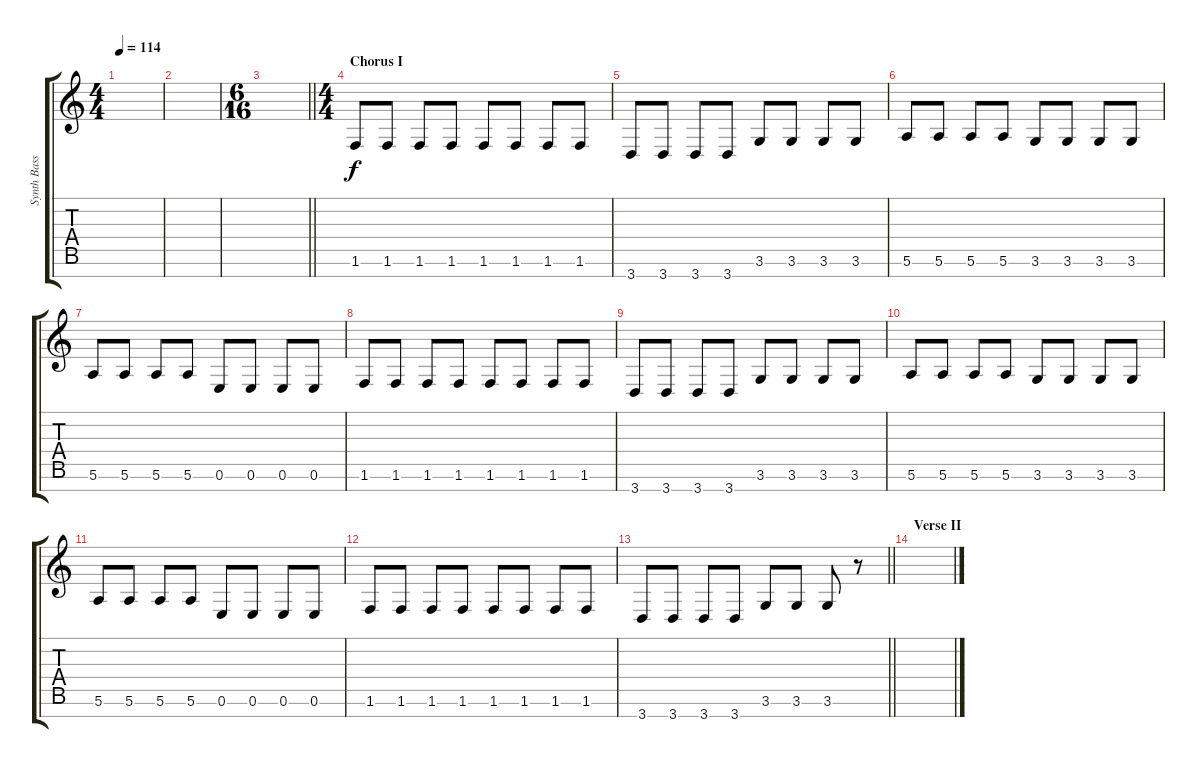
\track ("Synth Bass I" "Synth Bass") {instrument synthbass2}
\staff {score tabs}
\tuning (E4 B3 G3 D3 A2 E2 B1) {hide}
\ts (4 4)
\tempo 114
\clef g2
\ks c
|
|
\ts (6 16)
\barLineRight lightlight
|
\ts (4 4)
\section ("" "Chorus I")
1.6.8 1.6.8 1.6.8 1.6.8 1.6.8 1.6.8 1.6.8 1.6.8 |
3.7.8 3.7.8 3.7.8 3.7.8 3.6.8 3.6.8 3.6.8 3.6.8 |
5.6.8 5.6.8 5.6.8 5.6.8 3.6.8 3.6.8 3.6.8 3.6.8 |
5.6.8 5.6.8 5.6.8 5.6.8 0.6.8 0.6.8 0.6.8 0.6.8 |
1.6.8 1.6.8 1.6.8 1.6.8 1.6.8 1.6.8 1.6.8 1.6.8 |
3.7.8 3.7.8 3.7.8 3.7.8 3.6.8 3.6.8 3.6.8 3.6.8 |
5.6.8 5.6.8 5.6.8 5.6.8 3.6.8 3.6.8 3.6.8 3.6.8 |
5.6.8 5.6.8 5.6.8 5.6.8 0.6.8 0.6.8 0.6.8 0.6.8 |
1.6.8 1.6.8 1.6.8 1.6.8 1.6.8 1.6.8 1.6.8 1.6.8 |
\barLineRight lightlight
3.7.8 3.7.8 3.7.8 3.7.8 3.6.8 3.6.8 3.6.8 r.8 |
\section ("" "Verse II")
